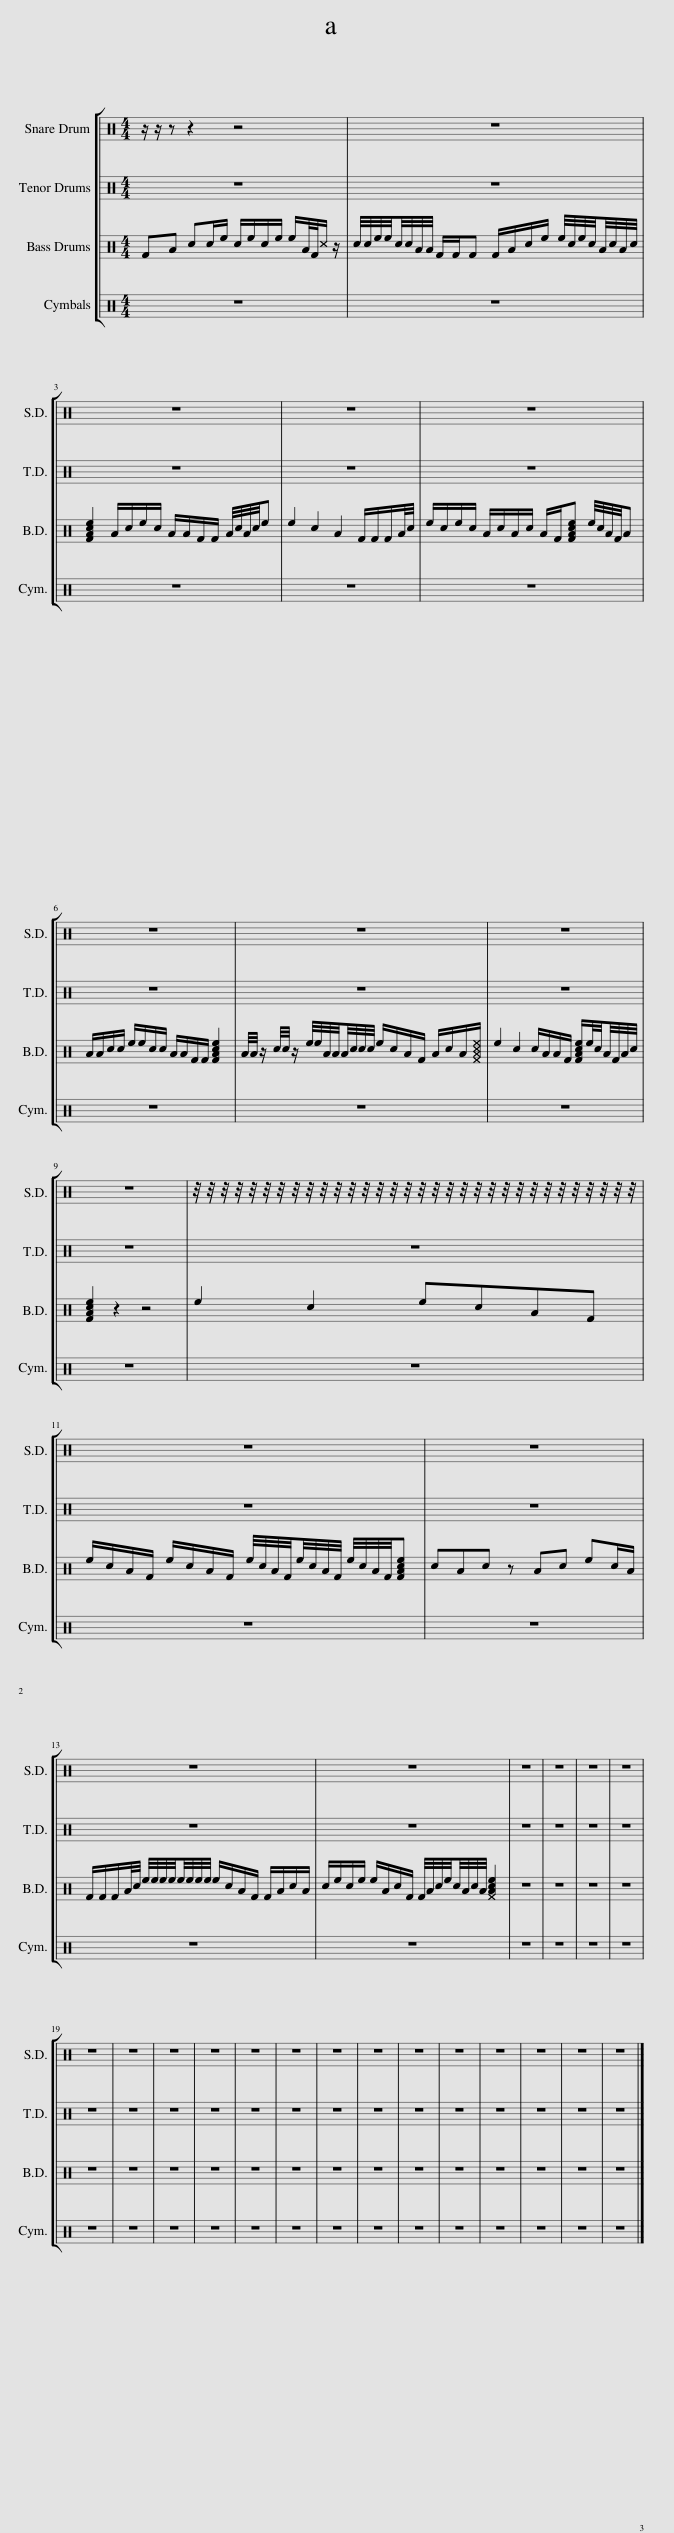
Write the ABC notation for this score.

X:1
%%score [ 1 ]
L:1/8
M:4/4
I:linebreak $
K:C
V:1 perc
K:none
V:1
 FA cc/e/ c/e/c/e/ e/A/4F/4^c/ z/ | c/4c/4e/4e/4c/4c/4A/4A/4 F/F/F F/A/c/e/ e/4c/4e/4c/4A/4c/4A/4c/4 |$ [FAce]2 A/c/e/c/ A/A/F/F/ A/4c/4A/4c/4e | e2 c2 A2 F/F/F/A/4c/4 | e/c/e/c/ A/c/A/c/ A/F/[FAce] e/4c/4A/4F/4A |$ %5
 A/A/c/c/ e/e/c/c/ A/A/F/F/ [FAce]2 | A/4A/4 z/ c/4c/4 z/ e/4e/4A/4A/4A/4c/4c/4c/4 e/c/A/F/ A/c/A/[^F^A^c^e]/ | e2 c2 c/A/A/F/ [FAce]/e/4c/4A/4F/4A/4c/4 |$ [FAce]2 z2 z4 | e2 c2 ecAF |$ %10
 e/c/A/F/ e/c/A/F/ e/4c/4A/4F/4e/4c/4A/4F/4 e/4c/4A/4F/4[FAce] | cAc z Ac ec/A/ |$ F/F/F/A/4c/4 e/4e/4e/4e/4e/4e/4e/4e/4 e/c/A/F/ F/A/c/A/ | c/e/c/e/ e/A/c/F/ F/4A/4c/4e/4c/4A/4c/4A/4 [^FAce]2 | z8 | %15
 z8 | z8 | z8 |$ z8 | z8 | %20
 z8 | z8 | z8 | z8 | z8 | %25
 z8 | z8 | z8 | z8 | z8 | %30
 z8 | z8 |] %32
